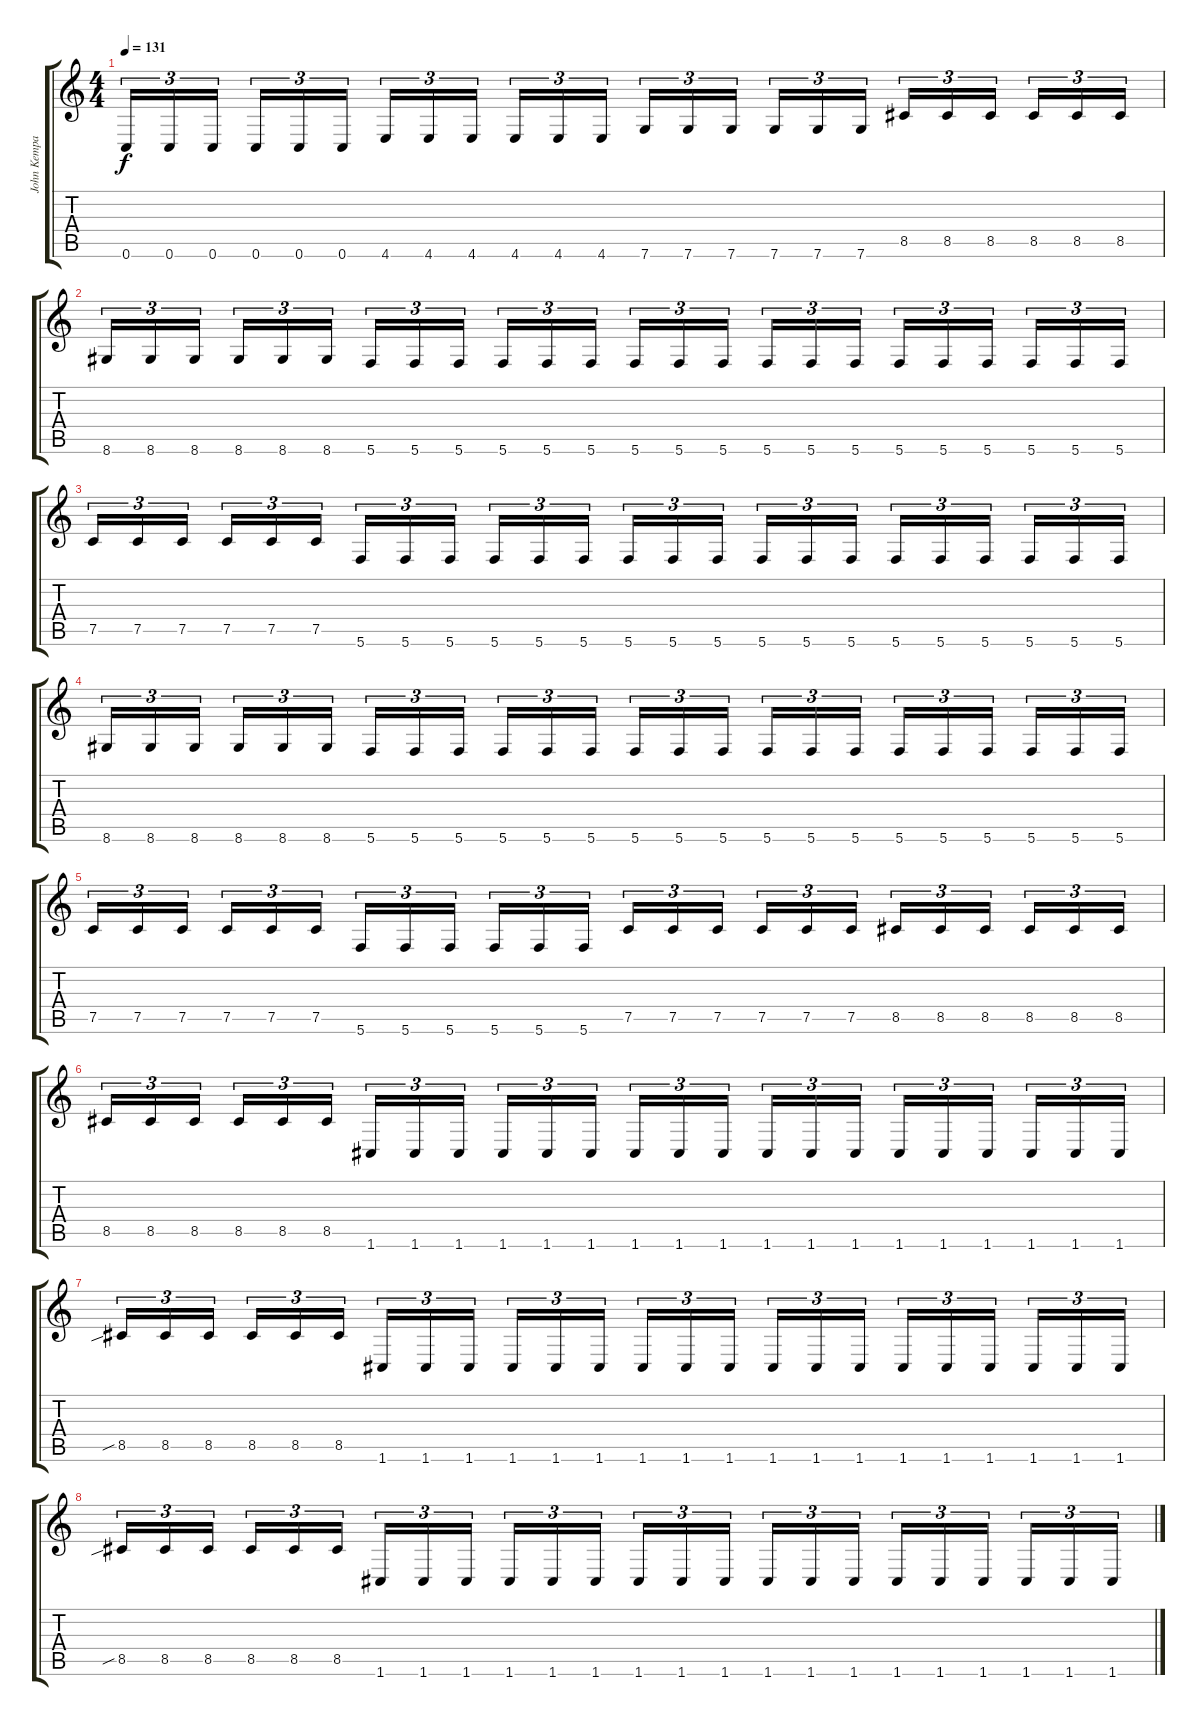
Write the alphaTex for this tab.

\track ("John Kempainen (Rhythm Guitar)" "John Kempa") {instrument distortionguitar}
\staff {score tabs}
\tuning (C4 G3 Eb3 Bb2 F2 C2) {hide}
\ts (4 4)
\tempo 131
\clef g2
\ks c
0.6.16{tu (3 2) dy f} 0.6.16{tu (3 2)} 0.6.16{tu (3 2)} 0.6.16{tu (3 2)} 0.6.16{tu (3 2)} 0.6.16{tu (3 2)} 4.6.16{tu (3 2)} 4.6.16{tu (3 2)} 4.6.16{tu (3 2)} 4.6.16{tu (3 2)} 4.6.16{tu (3 2)} 4.6.16{tu (3 2)} 7.6.16{tu (3 2)} 7.6.16{tu (3 2)} 7.6.16{tu (3 2)} 7.6.16{tu (3 2)} 7.6.16{tu (3 2)} 7.6.16{tu (3 2)} 8.5.16{tu (3 2)} 8.5.16{tu (3 2)} 8.5.16{tu (3 2)} 8.5.16{tu (3 2)} 8.5.16{tu (3 2)} 8.5.16{tu (3 2)} |
8.6.16{tu (3 2)} 8.6.16{tu (3 2)} 8.6.16{tu (3 2)} 8.6.16{tu (3 2)} 8.6.16{tu (3 2)} 8.6.16{tu (3 2)} 5.6.16{tu (3 2)} 5.6.16{tu (3 2)} 5.6.16{tu (3 2)} 5.6.16{tu (3 2)} 5.6.16{tu (3 2)} 5.6.16{tu (3 2)} 5.6.16{tu (3 2)} 5.6.16{tu (3 2)} 5.6.16{tu (3 2)} 5.6.16{tu (3 2)} 5.6.16{tu (3 2)} 5.6.16{tu (3 2)} 5.6.16{tu (3 2)} 5.6.16{tu (3 2)} 5.6.16{tu (3 2)} 5.6.16{tu (3 2)} 5.6.16{tu (3 2)} 5.6.16{tu (3 2)} |
7.5.16{tu (3 2)} 7.5.16{tu (3 2)} 7.5.16{tu (3 2)} 7.5.16{tu (3 2)} 7.5.16{tu (3 2)} 7.5.16{tu (3 2)} 5.6.16{tu (3 2)} 5.6.16{tu (3 2)} 5.6.16{tu (3 2)} 5.6.16{tu (3 2)} 5.6.16{tu (3 2)} 5.6.16{tu (3 2)} 5.6.16{tu (3 2)} 5.6.16{tu (3 2)} 5.6.16{tu (3 2)} 5.6.16{tu (3 2)} 5.6.16{tu (3 2)} 5.6.16{tu (3 2)} 5.6.16{tu (3 2)} 5.6.16{tu (3 2)} 5.6.16{tu (3 2)} 5.6.16{tu (3 2)} 5.6.16{tu (3 2)} 5.6.16{tu (3 2)} |
8.6.16{tu (3 2)} 8.6.16{tu (3 2)} 8.6.16{tu (3 2)} 8.6.16{tu (3 2)} 8.6.16{tu (3 2)} 8.6.16{tu (3 2)} 5.6.16{tu (3 2)} 5.6.16{tu (3 2)} 5.6.16{tu (3 2)} 5.6.16{tu (3 2)} 5.6.16{tu (3 2)} 5.6.16{tu (3 2)} 5.6.16{tu (3 2)} 5.6.16{tu (3 2)} 5.6.16{tu (3 2)} 5.6.16{tu (3 2)} 5.6.16{tu (3 2)} 5.6.16{tu (3 2)} 5.6.16{tu (3 2)} 5.6.16{tu (3 2)} 5.6.16{tu (3 2)} 5.6.16{tu (3 2)} 5.6.16{tu (3 2)} 5.6.16{tu (3 2)} |
7.5.16{tu (3 2)} 7.5.16{tu (3 2)} 7.5.16{tu (3 2)} 7.5.16{tu (3 2)} 7.5.16{tu (3 2)} 7.5.16{tu (3 2)} 5.6.16{tu (3 2)} 5.6.16{tu (3 2)} 5.6.16{tu (3 2)} 5.6.16{tu (3 2)} 5.6.16{tu (3 2)} 5.6.16{tu (3 2)} 7.5.16{tu (3 2)} 7.5.16{tu (3 2)} 7.5.16{tu (3 2)} 7.5.16{tu (3 2)} 7.5.16{tu (3 2)} 7.5.16{tu (3 2)} 8.5.16{tu (3 2)} 8.5.16{tu (3 2)} 8.5.16{tu (3 2)} 8.5.16{tu (3 2)} 8.5.16{tu (3 2)} 8.5.16{tu (3 2)} |
8.5.16{tu (3 2)} 8.5.16{tu (3 2)} 8.5.16{tu (3 2)} 8.5.16{tu (3 2)} 8.5.16{tu (3 2)} 8.5.16{tu (3 2)} 1.6.16{tu (3 2)} 1.6.16{tu (3 2)} 1.6.16{tu (3 2)} 1.6.16{tu (3 2)} 1.6.16{tu (3 2)} 1.6.16{tu (3 2)} 1.6.16{tu (3 2)} 1.6.16{tu (3 2)} 1.6.16{tu (3 2)} 1.6.16{tu (3 2)} 1.6.16{tu (3 2)} 1.6.16{tu (3 2)} 1.6.16{tu (3 2)} 1.6.16{tu (3 2)} 1.6.16{tu (3 2)} 1.6.16{tu (3 2)} 1.6.16{tu (3 2)} 1.6.16{tu (3 2)} |
8.5{sib}.16{tu (3 2)} 8.5.16{tu (3 2)} 8.5.16{tu (3 2)} 8.5.16{tu (3 2)} 8.5.16{tu (3 2)} 8.5.16{tu (3 2)} 1.6.16{tu (3 2)} 1.6.16{tu (3 2)} 1.6.16{tu (3 2)} 1.6.16{tu (3 2)} 1.6.16{tu (3 2)} 1.6.16{tu (3 2)} 1.6.16{tu (3 2)} 1.6.16{tu (3 2)} 1.6.16{tu (3 2)} 1.6.16{tu (3 2)} 1.6.16{tu (3 2)} 1.6.16{tu (3 2)} 1.6.16{tu (3 2)} 1.6.16{tu (3 2)} 1.6.16{tu (3 2)} 1.6.16{tu (3 2)} 1.6.16{tu (3 2)} 1.6.16{tu (3 2)} |
8.5{sib}.16{tu (3 2)} 8.5.16{tu (3 2)} 8.5.16{tu (3 2)} 8.5.16{tu (3 2)} 8.5.16{tu (3 2)} 8.5.16{tu (3 2)} 1.6.16{tu (3 2)} 1.6.16{tu (3 2)} 1.6.16{tu (3 2)} 1.6.16{tu (3 2)} 1.6.16{tu (3 2)} 1.6.16{tu (3 2)} 1.6.16{tu (3 2)} 1.6.16{tu (3 2)} 1.6.16{tu (3 2)} 1.6.16{tu (3 2)} 1.6.16{tu (3 2)} 1.6.16{tu (3 2)} 1.6.16{tu (3 2)} 1.6.16{tu (3 2)} 1.6.16{tu (3 2)} 1.6.16{tu (3 2)} 1.6.16{tu (3 2)} 1.6.16{tu (3 2)}
